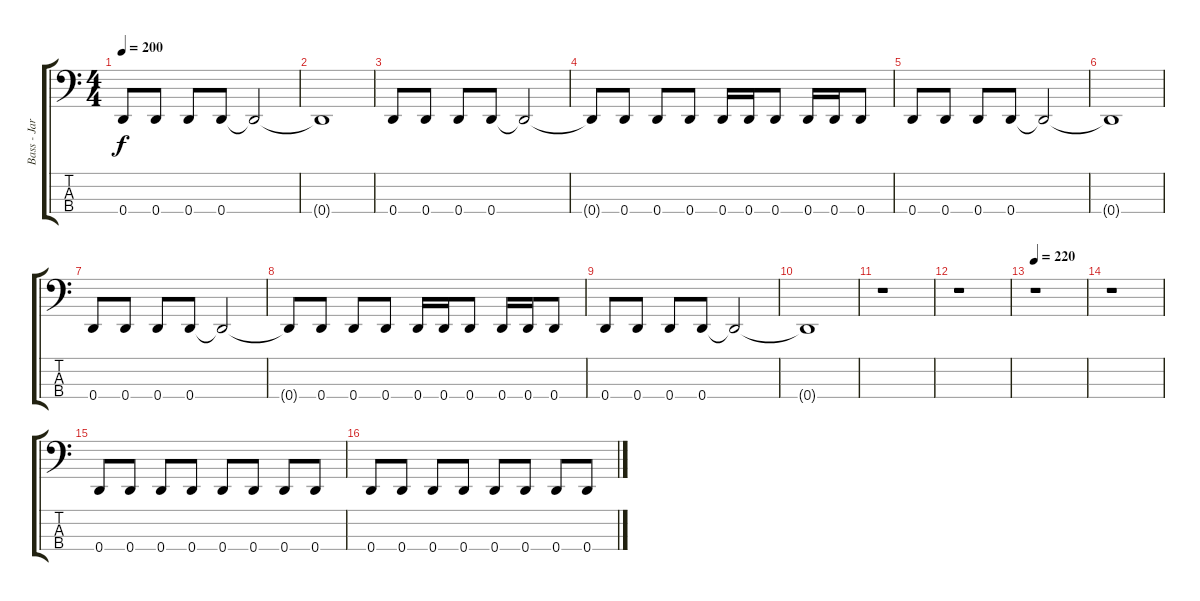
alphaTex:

\track ("Bass - Jared Warth" "Bass - Jar") {instrument electricbasspick}
\staff {score tabs}
\tuning (G2 D2 A1 D1) {hide}
\ts (4 4)
\tempo 200
\clef f4
\ks c
0.4.8{dy f} 0.4.8 0.4.8 0.4.8 0.4{t}.2 |
0.4{t}.1 |
0.4.8 0.4.8 0.4.8 0.4.8 0.4{t}.2 |
0.4{t}.8 0.4.8 0.4.8 0.4.8 0.4.16 0.4.16 0.4.8 0.4.16 0.4.16 0.4.8 |
0.4.8 0.4.8 0.4.8 0.4.8 0.4{t}.2 |
0.4{t}.1 |
0.4.8 0.4.8 0.4.8 0.4.8 0.4{t}.2 |
0.4{t}.8 0.4.8 0.4.8 0.4.8 0.4.16 0.4.16 0.4.8 0.4.16 0.4.16 0.4.8 |
0.4.8 0.4.8 0.4.8 0.4.8 0.4{t}.2 |
0.4{t}.1 |
r.1 |
r.1 |
\tempo 220
r.1 |
r.1 |
0.4.8 0.4.8 0.4.8 0.4.8 0.4.8 0.4.8 0.4.8 0.4.8 |
0.4.8 0.4.8 0.4.8 0.4.8 0.4.8 0.4.8 0.4.8 0.4.8
